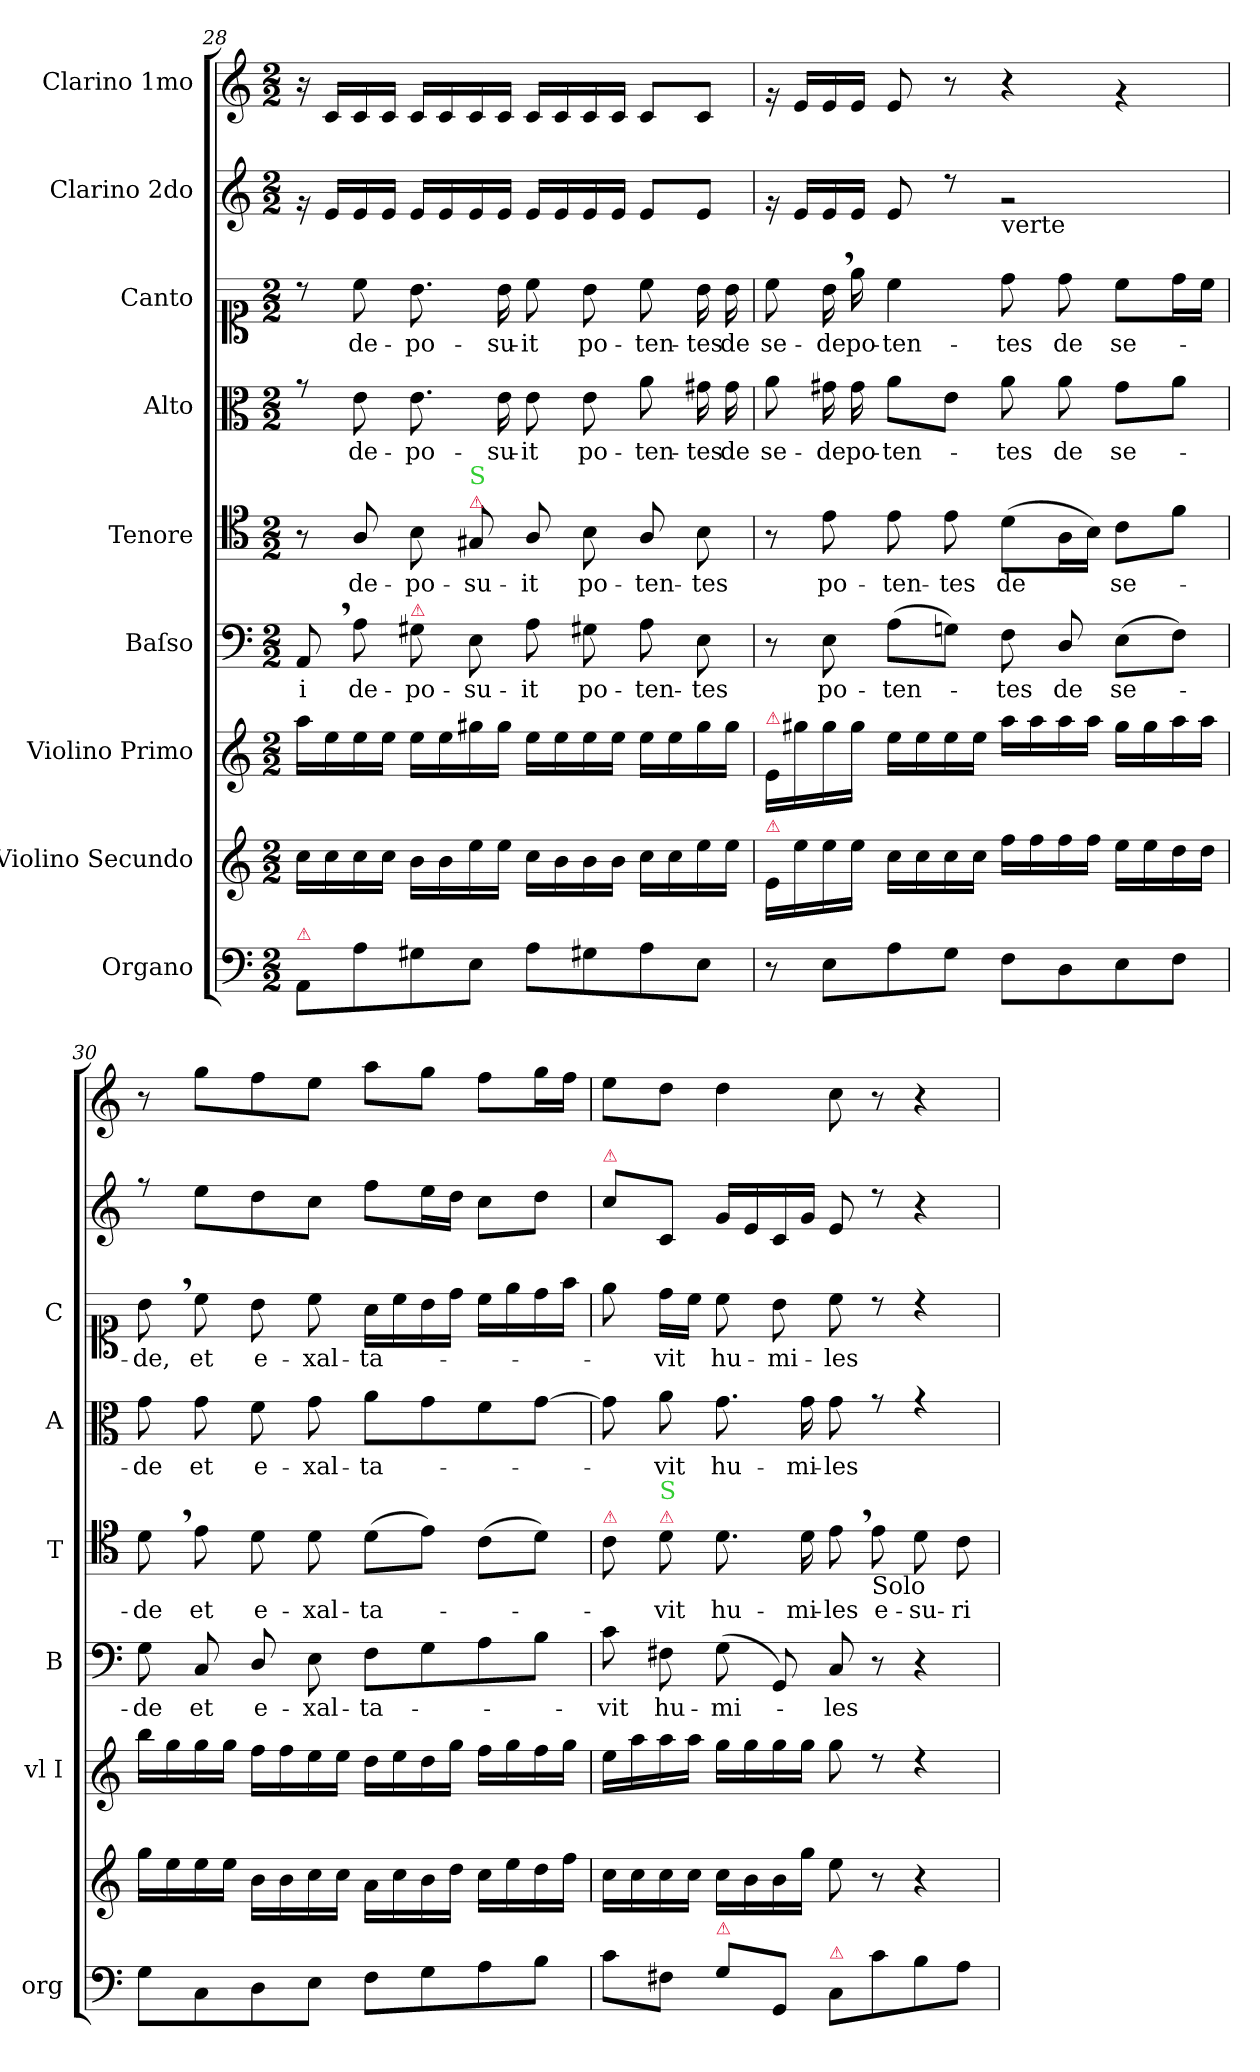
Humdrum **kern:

**kern	**kern	**kern	**kern	**text	**kern	**text	**kern	**text	**kern	**text	**kern	**kern
*part9	*part8	*part7	*part6	*part6	*part5	*part5	*part4	*part4	*part3	*part3	*part2	*part1
*staff9	*staff8	*staff7	*staff6	*staff6	*staff5	*staff5	*staff4	*staff4	*staff3	*staff3	*staff2	*staff1
*I"Organo	*I"Violino Secundo	*I"Violino Primo	*I"Baſso	*	*I"Tenore	*	*I"Alto	*	*I"Canto	*	*I"Clarino 2do	*I"Clarino 1mo
*I'org	*	*I'vl I	*I'B	*	*I'T	*	*I'A	*	*I'C	*	*	*
*clefF4	*clefG2	*clefG2	*clefF4	*	*clefC4	*	*clefC3	*	*clefC1	*	*clefG2	*clefG2
*k[]	*k[]	*k[]	*k[]	*	*k[]	*	*k[]	*	*k[]	*	*k[]	*k[]
*C:	*C:	*C:	*C:	*	*C:	*	*C:	*	*C:	*	*C:	*C:
*M2/2	*M2/2	*M2/2	*M2/2	*	*M2/2	*	*M2/2	*	*M2/2	*	*M2/2	*M2/2
=28	=28	=28	=28	=28	=28	=28	=28	=28	=28	=28	=28	=28
!LO:TX:a:color=crimson:t=⚠	!	!	!	!	!	!	!	!	!	!	!	!
8AA/L	16cc\LL	16aa\LL	8AA,</	-i	8r	.	8rg	.	8rb	.	16rg	16r
.	16cc\	16ee\	.	.	.	.	.	.	.	.	16e/LL	16c/LL
8A\	16cc\	16ee\	8A\	de-	8A/	de-	8e\	de-	8cc\	de-	16e/	16c/
.	16cc\JJ	16ee\JJ	.	.	.	.	.	.	.	.	16e/JJ	16c/JJ
!	!	!	!LO:TX:a:color=crimson:t=⚠	!	!	!	!	!	!	!	!	!
8G#X\	16b\LL	16ee\LL	8G#X\	-po-	8B\	-po-	8.e\	-po-	8.b\	-po-	16e/LL	16c/LL
.	16b\	16ee\	.	.	.	.	.	.	.	.	16e/	16c/
!	!	!	!	!	!LO:TX:a:color=crimson:t=⚠	!	!	!	!	!	!	!
!	!	!	!	!	!LO:TX:a:color=limegreen:t=S	!	!	!	!	!	!	!
8E\J	16ee\	16gg#X\	8E\	-su-	8G#X/	-su-	.	.	.	.	16e/	16c/
.	16ee\JJ	16gg#\JJ	.	.	.	.	16e\	-su-	16b\	-su-	16e/JJ	16c/JJ
8A\L	16cc\LL	16ee\LL	8A\	-it	8A/	-it	8e\	-it	8cc\	-it	16e/LL	16c/LL
.	16b\	16ee\	.	.	.	.	.	.	.	.	16e/	16c/
8G#X\	16b\	16ee\	8G#X\	po-	8B\	po-	8e\	po-	8b\	po-	16e/	16c/
.	16b\JJ	16ee\JJ	.	.	.	.	.	.	.	.	16e/JJ	16c/JJ
8A\	16cc\LL	16ee\LL	8A\	-ten-	8A/	-ten-	8a\	-ten-	8cc\	-ten-	8e/L	8c/L
.	16cc\	16ee\	.	.	.	.	.	.	.	.	.	.
8E\J	16ee\	16gg#\	8E\	-tes	8B\	-tes	16g#X\	-tes	16b\	-tes	8e/J	8c/J
.	16ee\JJ	16gg#\JJ	.	.	.	.	16g#\	de	16b\	de	.	.
=29	=29	=29	=29	=29	=29	=29	=29	=29	=29	=29	=29	=29
!	!	!LO:TX:a:color=crimson:t=⚠	!	!	!	!	!	!	!	!	!	!
!	!LO:TX:a:color=crimson:t=⚠	!	!	!	!	!	!	!	!	!	!	!
8r	16e/LL	16e/LL	8r	.	8r	.	8a\	se-	8cc\	se-	16rg	16rg
.	16ee\	16gg#X\	.	.	.	.	.	.	.	.	16e/LL	16e/LL
8E\L	16ee\	16gg#\	8E\	po-	8e\	po-	16g#X\	-de	16b,<\	-de	16e/	16e/
.	16ee\JJ	16gg#\JJ	.	.	.	.	16g#\	po-	16ee\	po-	16e/JJ	16e/JJ
8A\	16cc\LL	16ee\LL	(8A\L	-ten-	8e\	-ten-	8a\L	-ten-	4cc\	-ten-	8e/	8e/
.	16cc\	16ee\	.	.	.	.	.	.	.	.	.	.
8G\J	16cc\	16ee\	8Gn\J)	.	8e\	-tes	8e\J	.	.	.	8rdd	8r
.	16cc\JJ	16ee\JJ	.	.	.	.	.	.	.	.	.	.
!	!	!	!	!	!	!	!	!	!	!	!LO:TX:b:t=verte	!
8F\L	16ff\LL	16aa\LL	8F\	-tes	(8d\L	de	8a\	-tes	8dd\	-tes	2rg	4r
.	16ff\	16aa\	.	.	.	.	.	.	.	.	.	.
8D\	16ff\	16aa\	8D/	de	16A\L	.	8a\	de	8dd\	de	.	.
.	16ff\JJ	16aa\JJ	.	.	16B\JJ)	.	.	.	.	.	.	.
8E\	16ee\LL	16gg#\LL	(8E\L	se-	8c\L	se-	8g#\L	se-	8cc\L	se-	.	4rg
.	16ee\	16gg#\	.	.	.	.	.	.	.	.	.	.
8F\J	16dd\	16aa\	8F\J)	.	8f\J	.	8a\J	.	16dd\L	.	.	.
.	16dd\JJ	16aa\JJ	.	.	.	.	.	.	16cc\JJ	.	.	.
=30	=30	=30	=30	=30	=30	=30	=30	=30	=30	=30	=30	=30
8G\L	16gg\LL	16bb\LL	8G\	-de	8d,<\	-de	8g\	-de	8b,<\	-de,	8rff	8r
.	16ee\	16gg\	.	.	.	.	.	.	.	.	.	.
8C\	16ee\	16gg\	8C/	et	8e\	et	8g\	et	8cc\	et	8ee\L	8gg\L
.	16ee\JJ	16gg\JJ	.	.	.	.	.	.	.	.	.	.
8D\	16b\LL	16ff\LL	8D/	e-	8d\	e-	8f\	e-	8b\	e-	8dd\	8ff\
.	16b\	16ff\	.	.	.	.	.	.	.	.	.	.
8E\J	16cc\	16ee\	8E\	-xal-	8d\	-xal-	8g\	-xal-	8cc\	-xal-	8cc\J	8ee\J
.	16cc\JJ	16ee\JJ	.	.	.	.	.	.	.	.	.	.
8F\L	16a\LL	16dd\LL	8F\L	-ta-	(8d\L	-ta-	8a\L	-ta-	16a\LL	-ta-	8ff\L	8aa\L
.	16cc\	16ee\	.	.	.	.	.	.	16cc\	.	.	.
8G\	16b\	16dd\	8G\	.	8e\J)	.	8g\	.	16b\	.	16ee\L	8gg\J
.	16dd\JJ	16gg\JJ	.	.	.	.	.	.	16dd\JJ	.	16dd\JJ	.
8A\	16cc\LL	16ff\LL	8A\	.	(8c\L	.	8f\	.	16cc\LL	.	8cc\L	8ff\L
.	16ee\	16gg\	.	.	.	.	.	.	16ee\	.	.	.
8B\J	16dd\	16ff\	8B\J	.	8d\J)	.	[8g\J	.	16dd\	.	8dd\J	16gg\L
.	16ff\JJ	16gg\JJ	.	.	.	.	.	.	16ff\JJ	.	.	16ff\JJ
=31	=31	=31	=31	=31	=31	=31	=31	=31	=31	=31	=31	=31
!	!	!	!	!	!	!	!	!	!	!	!LO:TX:a:color=crimson:t=⚠	!
!	!	!	!	!	!LO:TX:a:color=crimson:t=⚠	!	!	!	!	!	!	!
8c\L	16cc\LL	16ee\LL	8c\	-vit	8c\	.	8g\]	.	8ee\	.	8cc\L	8ee\L
.	16cc\	16aa\	.	.	.	.	.	.	.	.	.	.
!	!	!	!	!	!LO:TX:a:color=crimson:t=⚠	!	!	!	!	!	!	!
!	!	!	!	!	!LO:TX:a:color=limegreen:t=S	!	!	!	!	!	!	!
8F#X\J	16cc\	16aa\	8F#X\	hu-	8d\	-vit	8a\	-vit	16dd\LL	-vit	8c/J	8dd\J
.	16cc\JJ	16aa\JJ	.	.	.	.	.	.	16cc\JJ	.	.	.
!LO:TX:a:color=crimson:t=⚠	!	!	!	!	!	!	!	!	!	!	!	!
8G\L	16cc\LL	16gg\LL	(8G\	-mi-	8.d\	hu-	8.g\	hu-	8cc\	hu-	16g/LL	4dd\
.	16b\	16gg\	.	.	.	.	.	.	.	.	16e/	.
8GG/J	16b\	16gg\	8GG/)	.	.	.	.	.	8b\	-mi-	16c/	.
.	16gg\JJ	16gg\JJ	.	.	16d\	-mi-	16g\	-mi-	.	.	16g/JJ	.
!LO:TX:a:color=crimson:t=⚠	!	!	!	!	!	!	!	!	!	!	!	!
8C/L	8ee\	8gg\	8C/	-les	8e,<\	-les	8g\	-les	8cc\	-les	8e/	8cc\
!	!	!	!	!	!LO:TX:b:t=Solo	!	!	!	!	!	!	!
8c\	8r	8rdd	8r	.	8e\	e-	8rg	.	8rb	.	8rdd	8r
8B\	4r	4rdd	4r	.	8d\	-su-	4rg	.	4rb	.	4r	4r
8A\J	.	.	.	.	8c\	-ri-	.	.	.	.	.	.
=	=	=	=	=	=	=	=	=	=	=	=	=
*-	*-	*-	*-	*-	*-	*-	*-	*-	*-	*-	*-	*-
